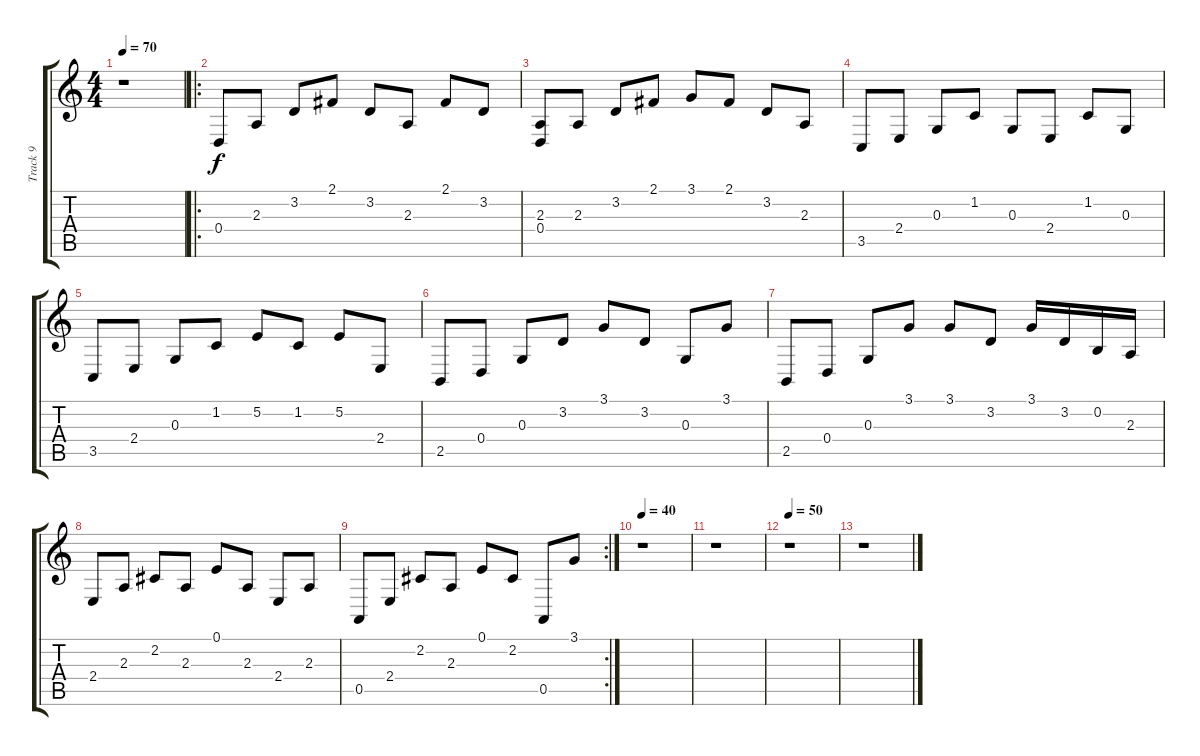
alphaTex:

\track ("Track 9" "Track 9") {instrument acousticgrandpiano}
\staff {score tabs}
\tuning (E4 B3 G3 D3 A2 E2) {hide}
\ts (4 4)
\tempo 70
\clef g2
\ks c
r.1{dy f} |
\ro
0.4.8 2.3.8 3.2.8 2.1.8 3.2.8 2.3.8 2.1.8 3.2.8 |
(2.3 0.4).8 2.3.8 3.2.8 2.1.8 3.1.8 2.1.8 3.2.8 2.3.8 |
3.5.8 2.4.8 0.3.8 1.2.8 0.3.8 2.4.8 1.2.8 0.3.8 |
3.5.8 2.4.8 0.3.8 1.2.8 5.2.8 1.2.8 5.2.8 2.4.8 |
2.5.8 0.4.8 0.3.8 3.2.8 3.1.8 3.2.8 0.3.8 3.1.8 |
2.5.8 0.4.8 0.3.8 3.1.8 3.1.8 3.2.8 3.1.16 3.2.16 0.2.16 2.3.16 |
2.4.8 2.3.8 2.2.8 2.3.8 0.1.8 2.3.8 2.4.8 2.3.8 |
\rc 2
0.5.8 2.4.8 2.2.8 2.3.8 0.1.8 2.2.8 0.5.8 3.1.8 |
\tempo 50
\tempo 40
r.1 |
r.1 |
\tempo 50
r.1 |
r.1
